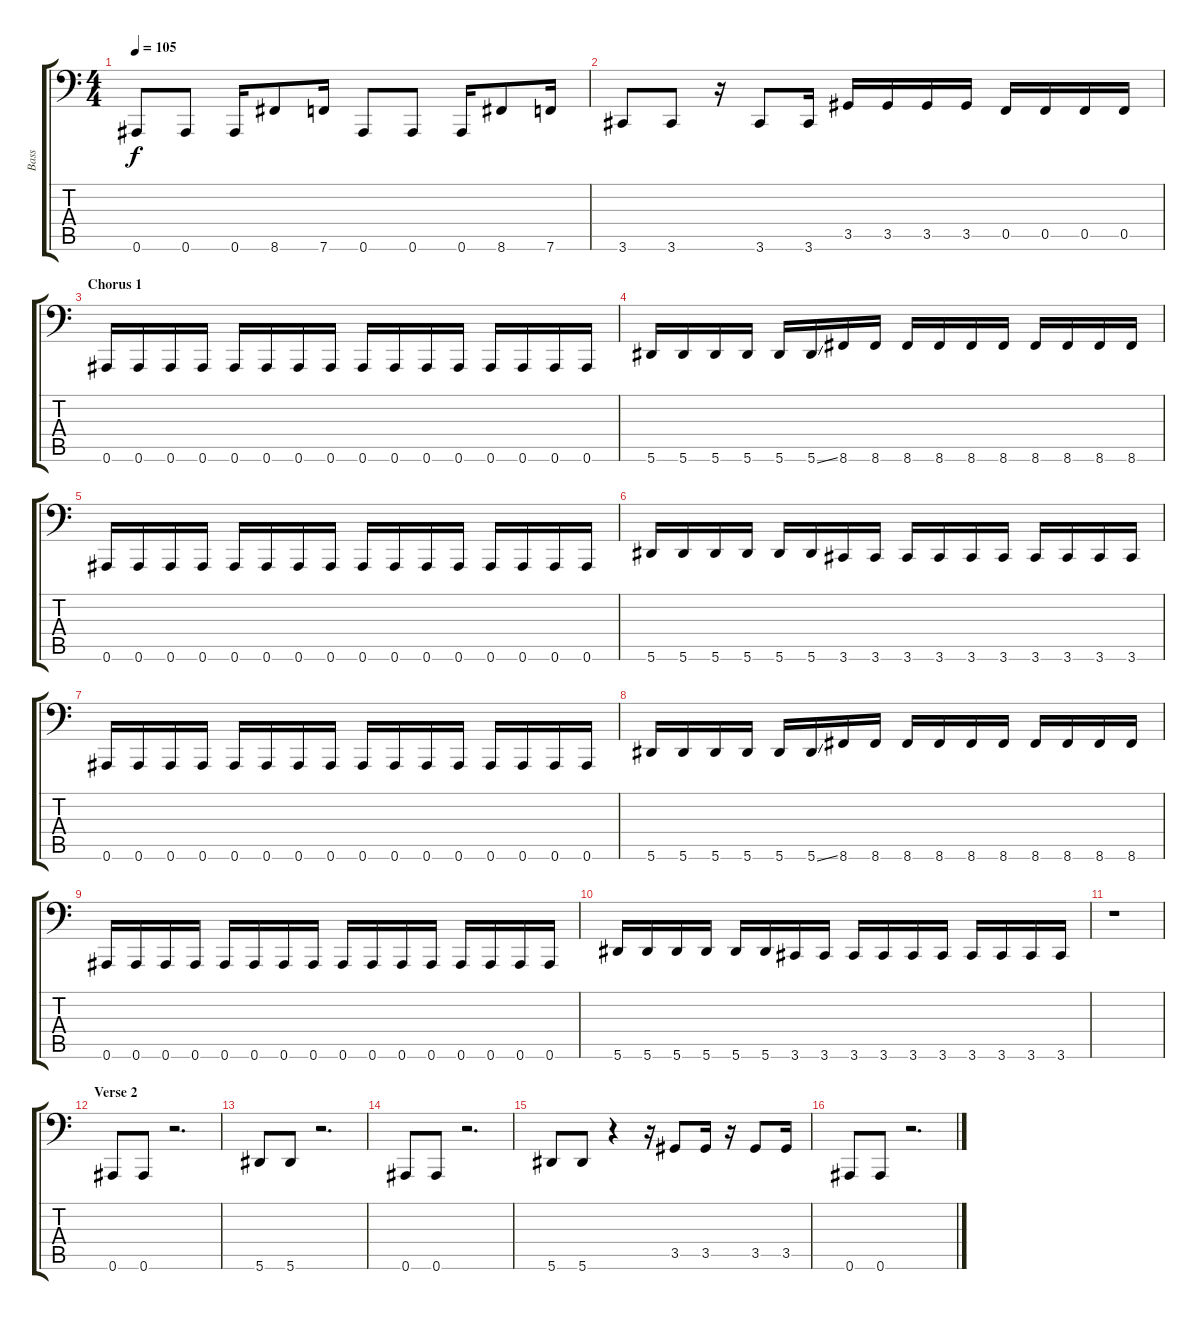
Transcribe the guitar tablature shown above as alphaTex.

\track ("Bass" "Bass") {instrument electricbasspick}
\staff {score tabs}
\tuning (C3 G2 Eb2 Bb1 F1 Bb0) {hide}
\ts (4 4)
\tempo 105
\clef f4
\ks c
0.6.8{dy f} 0.6.8 0.6.16 8.6.8 7.6.16 0.6.8 0.6.8 0.6.16 8.6.8 7.6.16 |
3.6.8 3.6.8 r.16 3.6.8 3.6.16 3.5.16 3.5.16 3.5.16 3.5.16 0.5.16 0.5.16 0.5.16 0.5.16 |
\section ("" "Chorus 1")
0.6.16 0.6.16 0.6.16 0.6.16 0.6.16 0.6.16 0.6.16 0.6.16 0.6.16 0.6.16 0.6.16 0.6.16 0.6.16 0.6.16 0.6.16 0.6.16 |
5.6.16 5.6.16 5.6.16 5.6.16 5.6.16 5.6{ss}.16 8.6.16 8.6.16 8.6.16 8.6.16 8.6.16 8.6.16 8.6.16 8.6.16 8.6.16 8.6.16 |
0.6.16 0.6.16 0.6.16 0.6.16 0.6.16 0.6.16 0.6.16 0.6.16 0.6.16 0.6.16 0.6.16 0.6.16 0.6.16 0.6.16 0.6.16 0.6.16 |
5.6.16 5.6.16 5.6.16 5.6.16 5.6.16 5.6.16 3.6.16 3.6.16 3.6.16 3.6.16 3.6.16 3.6.16 3.6.16 3.6.16 3.6.16 3.6.16 |
0.6.16 0.6.16 0.6.16 0.6.16 0.6.16 0.6.16 0.6.16 0.6.16 0.6.16 0.6.16 0.6.16 0.6.16 0.6.16 0.6.16 0.6.16 0.6.16 |
5.6.16 5.6.16 5.6.16 5.6.16 5.6.16 5.6{ss}.16 8.6.16 8.6.16 8.6.16 8.6.16 8.6.16 8.6.16 8.6.16 8.6.16 8.6.16 8.6.16 |
0.6.16 0.6.16 0.6.16 0.6.16 0.6.16 0.6.16 0.6.16 0.6.16 0.6.16 0.6.16 0.6.16 0.6.16 0.6.16 0.6.16 0.6.16 0.6.16 |
5.6.16 5.6.16 5.6.16 5.6.16 5.6.16 5.6.16 3.6.16 3.6.16 3.6.16 3.6.16 3.6.16 3.6.16 3.6.16 3.6.16 3.6.16 3.6.16 |
r.1 |
\section ("" "Verse 2")
0.6.8 0.6.8 r.2{d} |
5.6.8 5.6.8 r.2{d} |
0.6.8 0.6.8 r.2{d} |
5.6.8 5.6.8 r.4 r.16 3.5.8 3.5.16 r.16 3.5.8 3.5.16 |
0.6.8 0.6.8 r.2{d}
